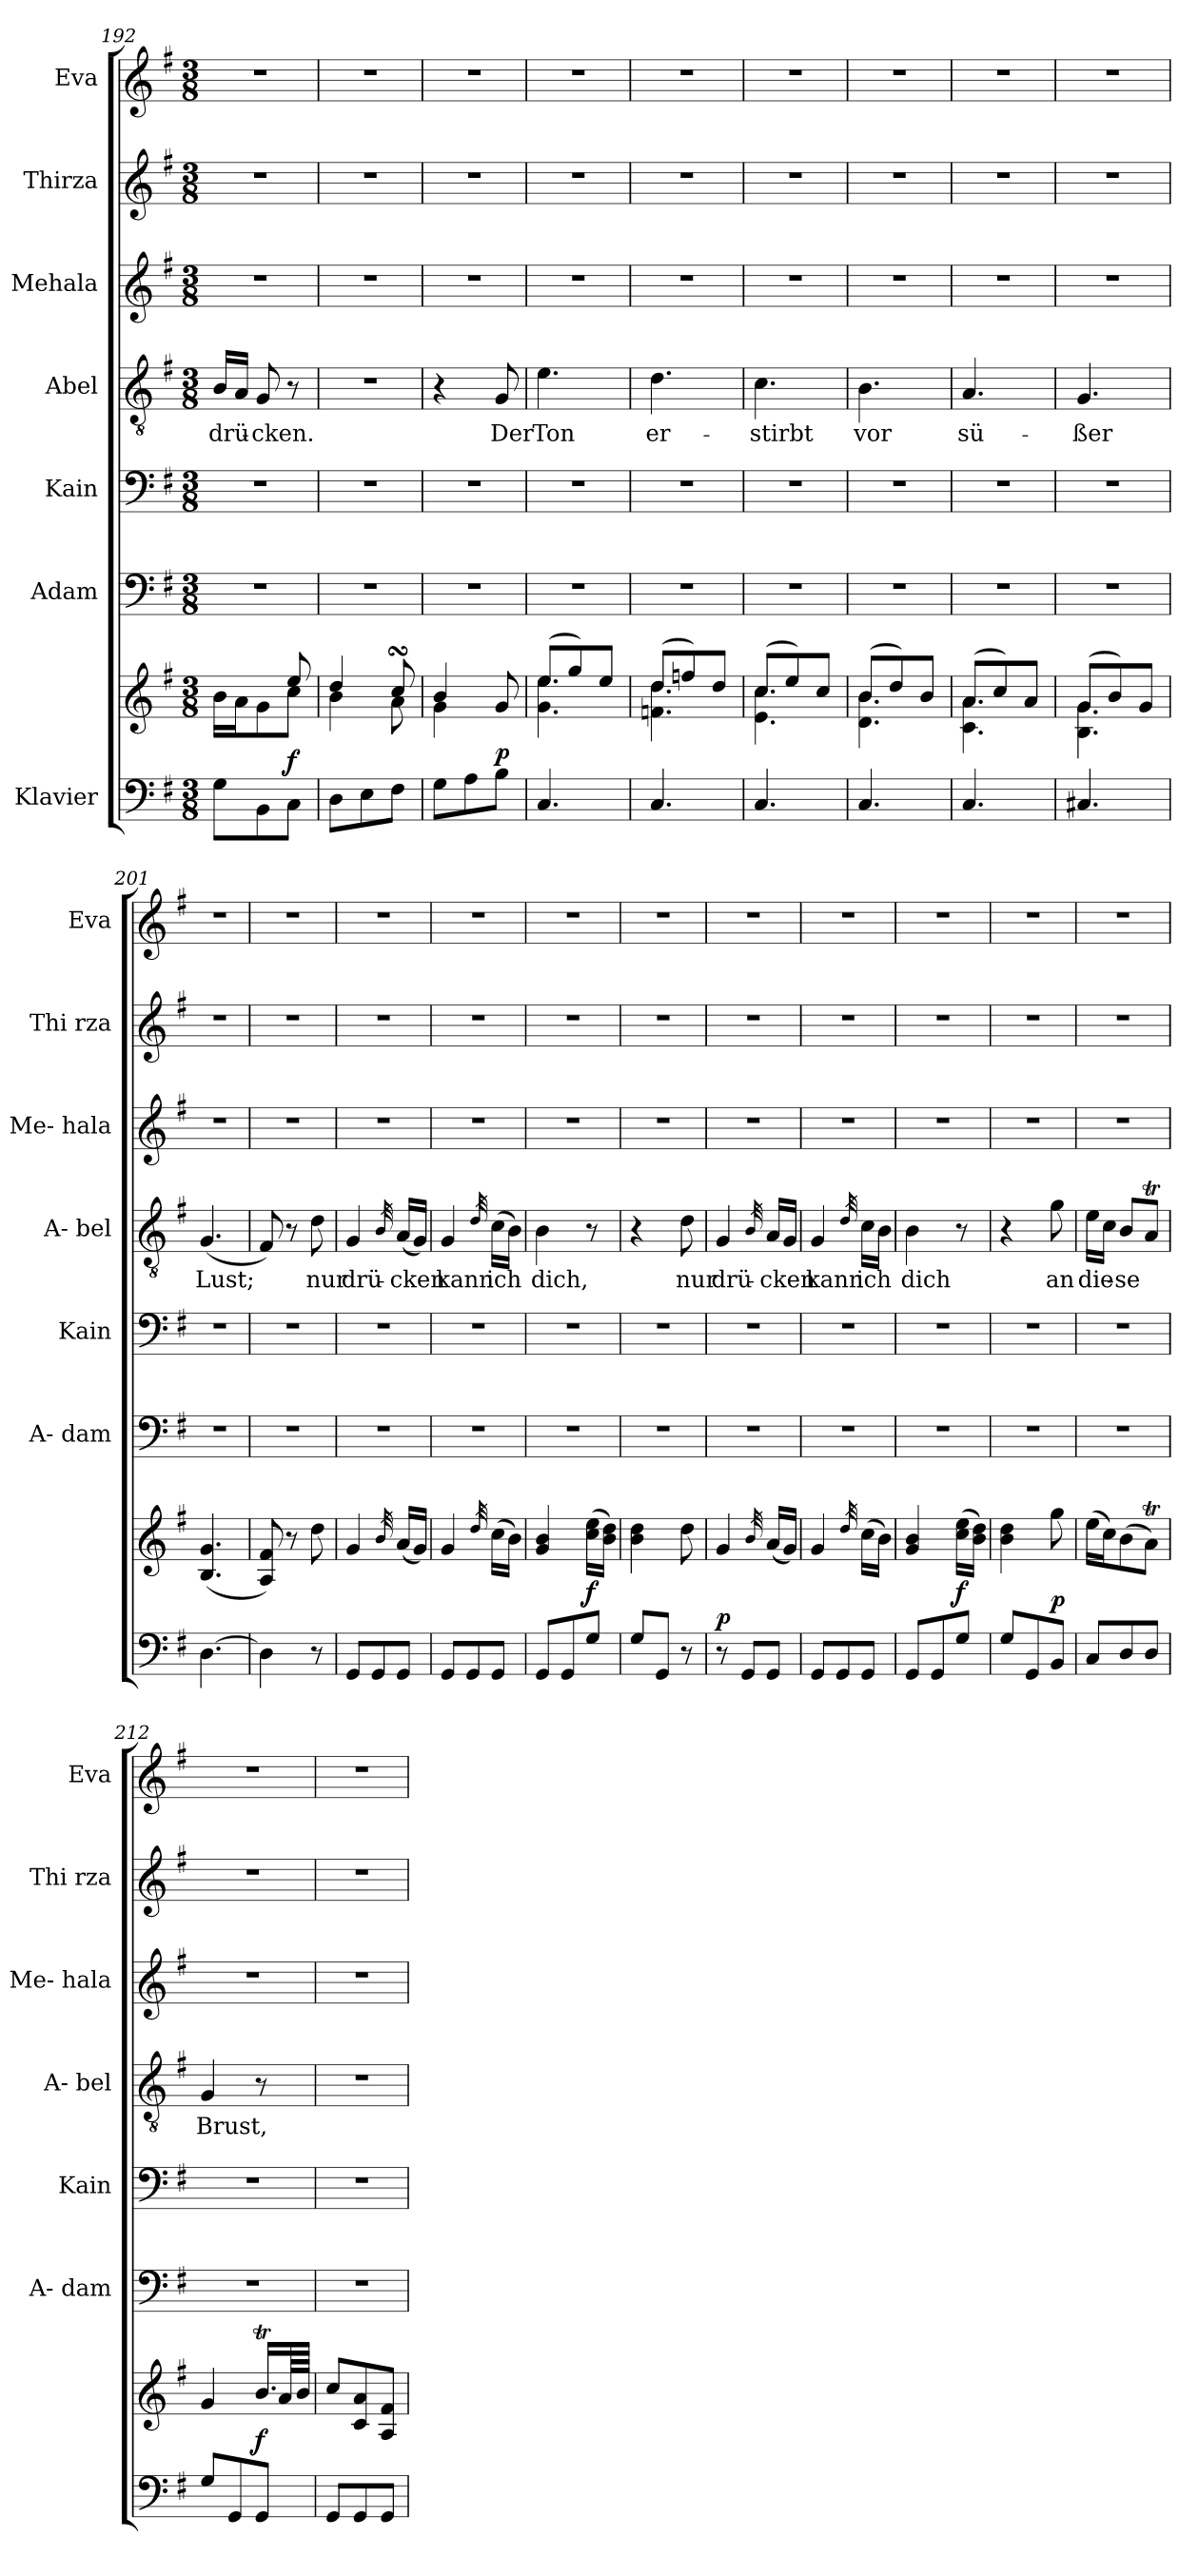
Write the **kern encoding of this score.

**kern	**kern	**dynam	**kern	**kern	**kern	**text	**kern	**kern	**kern
*part7	*part7	*part7	*part6	*part5	*part4	*part4	*part3	*part2	*part1
*staff8	*staff7	*staff7/8	*staff6	*staff5	*staff4	*staff4	*staff3	*staff2	*staff1
*I"Klavier	*	*	*I"Adam	*I"Kain	*I"Abel	*	*I"Mehala	*I"Thirza	*I"Eva
*	*	*	*I'A- dam	*I'Kain	*I'A- bel	*	*I'Me- hala	*I'Thi rza	*I'Eva
*clefF4	*clefG2	*	*clefF4	*clefF4	*clefGv2	*	*clefG2	*clefG2	*clefG2
*k[f#]	*k[f#]	*	*k[f#]	*k[f#]	*k[f#]	*	*k[f#]	*k[f#]	*k[f#]
*G:	*G:	*	*G:	*G:	*G:	*	*G:	*G:	*G:
*M3/8	*M3/8	*	*M3/8	*M3/8	*M3/8	*	*M3/8	*M3/8	*M3/8
=192	=192	=192	=192	=192	=192	=192	=192	=192	=192
*	*^	*	*	*	*	*	*	*	*
!	!	!	!	!	!	!	!LO:LY:b	!	!	!
8G\L	4ryy	16b\LL	.	4.r	4.r	16B/LL	-drü-	4.r	4.r	4.r
.	.	16a\J	.	.	.	16A/JJ	.	.	.	.
!	!	!	!	!	!	!	!LO:LY:b	!	!	!
8BB\	.	8g\	.	.	.	8G/	-cken.	.	.	.
!	!	!	!LO:DY:a=2	!	!	!	!	!	!	!
8C\J	8ee/	8cc\J	f	.	.	8r	.	.	.	.
=193	=193	=193	=193	=193	=193	=193	=193	=193	=193	=193
8D\L	4dd/	4b\	.	4.r	4.r	4.r	.	4.r	4.r	4.r
8E\	.	.	.	.	.	.	.	.	.	.
8F#\J	8ccsSSs/	8a\	.	.	.	.	.	.	.	.
=194	=194	=194	=194	=194	=194	=194	=194	=194	=194	=194
8G\L	4b/	4g\	.	4.r	4.r	4r	.	4.r	4.r	4.r
8A\	.	.	.	.	.	.	.	.	.	.
!	!	!	!LO:DY:a=2	!	!	!	!LO:LY:b	!	!	!
8B\J	8g/	8ryy	p	.	.	8G/	Der	.	.	.
=195	=195	=195	=195	=195	=195	=195	=195	=195	=195	=195
!	!	!	!	!	!	!	!LO:LY:b	!	!	!
4.C/	(>8ee/L	4.g\ 4.ee\	.	4.r	4.r	4.e\	Ton	4.r	4.r	4.r
.	8gg/)	.	.	.	.	.	.	.	.	.
.	8ee/J	.	.	.	.	.	.	.	.	.
=196	=196	=196	=196	=196	=196	=196	=196	=196	=196	=196
!	!	!	!	!	!	!	!LO:LY:b	!	!	!
4.C/	(>8dd/L	4.fn\ 4.dd\	.	4.r	4.r	4.d\	er-	4.r	4.r	4.r
.	8ffn/)	.	.	.	.	.	.	.	.	.
.	8dd/J	.	.	.	.	.	.	.	.	.
!!LO:PB:g=z
=197	=197	=197	=197	=197	=197	=197	=197	=197	=197	=197
!	!	!	!	!	!	!	!LO:LY:b	!	!	!
4.C/	(>8cc/L	4.e\ 4.cc\	.	4.r	4.r	4.c\	-stirbt	4.r	4.r	4.r
.	8ee/)	.	.	.	.	.	.	.	.	.
.	8cc/J	.	.	.	.	.	.	.	.	.
=198	=198	=198	=198	=198	=198	=198	=198	=198	=198	=198
!	!	!	!	!	!	!	!LO:LY:b	!	!	!
4.C/	(>8b/L	4.d\ 4.b\	.	4.r	4.r	4.B\	vor	4.r	4.r	4.r
.	8dd/)	.	.	.	.	.	.	.	.	.
.	8b/J	.	.	.	.	.	.	.	.	.
=199	=199	=199	=199	=199	=199	=199	=199	=199	=199	=199
!	!	!	!	!	!	!	!LO:LY:b	!	!	!
4.C/	(>8a/L	4.c\ 4.a\	.	4.r	4.r	4.A/	sü-	4.r	4.r	4.r
.	8cc/)	.	.	.	.	.	.	.	.	.
.	8a/J	.	.	.	.	.	.	.	.	.
=200	=200	=200	=200	=200	=200	=200	=200	=200	=200	=200
!	!	!	!	!	!	!	!LO:LY:b	!	!	!
4.C#X/	(>8g/L	4.B\ 4.g\	.	4.r	4.r	4.G/	-ßer	4.r	4.r	4.r
.	8b/)	.	.	.	.	.	.	.	.	.
.	8g/J	.	.	.	.	.	.	.	.	.
*	*v	*v	*	*	*	*	*	*	*	*
=201	=201	=201	=201	=201	=201	=201	=201	=201	=201
!	!	!	!	!	!	!LO:LY:b	!	!	!
[4.D\	(4.B/ 4.g/	.	4.r	4.r	(<4.G/	Lust;	4.r	4.r	4.r
=202	=202	=202	=202	=202	=202	=202	=202	=202	=202
4D\]	8A/ 8f#/)	.	4.r	4.r	8F#/)	.	4.r	4.r	4.r
.	8r	.	.	.	8r	.	.	.	.
!	!	!	!	!	!	!LO:LY:b	!	!	!
8r	8dd\	.	.	.	8d\	nur	.	.	.
=203	=203	=203	=203	=203	=203	=203	=203	=203	=203
!	!	!	!	!	!	!LO:LY:b	!	!	!
8GG/L	4g/	.	4.r	4.r	4G/	drü-	4.r	4.r	4.r
8GG/	.	.	.	.	.	.	.	.	.
.	32qb/	.	.	.	32qB/	.	.	.	.
!	!	!	!	!	!	!LO:LY:b	!	!	!
8GG/J	(<16a/LL	.	.	.	(<16A/LL	-cken	.	.	.
.	16g/JJ)	.	.	.	16G/JJ)	.	.	.	.
=204	=204	=204	=204	=204	=204	=204	=204	=204	=204
!	!	!	!	!	!	!LO:LY:b	!	!	!
8GG/L	4g/	.	4.r	4.r	4G/	kann	4.r	4.r	4.r
8GG/	.	.	.	.	.	.	.	.	.
.	32qdd/	.	.	.	32qd/	.	.	.	.
!	!	!	!	!	!	!LO:LY:b	!	!	!
8GG/J	(>16cc\LL	.	.	.	(>16c\LL	ich	.	.	.
.	16b\JJ)	.	.	.	16B\JJ)	.	.	.	.
=205	=205	=205	=205	=205	=205	=205	=205	=205	=205
!	!	!	!	!	!	!LO:LY:b	!	!	!
8GG/L	4g/ 4b/	.	4.r	4.r	4B\	dich,	4.r	4.r	4.r
8GG/	.	.	.	.	.	.	.	.	.
!	!	!LO:DY:a=2	!	!	!	!	!	!	!
8G/J	(>16cc\ 16ee\LL	f	.	.	8r	.	.	.	.
.	16b\ 16dd\JJ)	.	.	.	.	.	.	.	.
!!LO:LB:g=z
=206	=206	=206	=206	=206	=206	=206	=206	=206	=206
8G/L	4b\ 4dd\	.	4.r	4.r	4r	.	4.r	4.r	4.r
8GG/J	.	.	.	.	.	.	.	.	.
!	!	!	!	!	!	!LO:LY:b	!	!	!
8r	8dd\	.	.	.	8d\	nur	.	.	.
=207	=207	=207	=207	=207	=207	=207	=207	=207	=207
!	!	!LO:DY:a=2	!	!	!	!LO:LY:b	!	!	!
8r	4g/	p	4.r	4.r	4G/	drü-	4.r	4.r	4.r
8GG/L	.	.	.	.	.	.	.	.	.
.	32qb/	.	.	.	32qB/	.	.	.	.
!	!	!	!	!	!	!LO:LY:b	!	!	!
8GG/J	(<16a/LL	.	.	.	16A/LL	-cken	.	.	.
.	16g/JJ)	.	.	.	16G/JJ	.	.	.	.
=208	=208	=208	=208	=208	=208	=208	=208	=208	=208
!	!	!	!	!	!	!LO:LY:b	!	!	!
8GG/L	4g/	.	4.r	4.r	4G/	kann	4.r	4.r	4.r
8GG/	.	.	.	.	.	.	.	.	.
.	32qdd/	.	.	.	32qd/	.	.	.	.
!	!	!	!	!	!	!LO:LY:b	!	!	!
8GG/J	(>16cc\LL	.	.	.	16c\LL	ich	.	.	.
.	16b\JJ)	.	.	.	16B\JJ	.	.	.	.
=209	=209	=209	=209	=209	=209	=209	=209	=209	=209
!	!	!	!	!	!	!LO:LY:b	!	!	!
8GG/L	4g/ 4b/	.	4.r	4.r	4B\	dich	4.r	4.r	4.r
8GG/	.	.	.	.	.	.	.	.	.
!	!	!LO:DY:a=2	!	!	!	!	!	!	!
8G/J	(>16cc\ 16ee\LL	f	.	.	8r	.	.	.	.
.	16b\ 16dd\JJ)	.	.	.	.	.	.	.	.
=210	=210	=210	=210	=210	=210	=210	=210	=210	=210
8G/L	4b\ 4dd\	.	4.r	4.r	4r	.	4.r	4.r	4.r
8GG/	.	.	.	.	.	.	.	.	.
!	!	!LO:DY:a=2	!	!	!	!LO:LY:b	!	!	!
8BB/J	8gg\	p	.	.	8g\	an	.	.	.
=211	=211	=211	=211	=211	=211	=211	=211	=211	=211
!	!	!	!	!	!	!LO:LY:b	!	!	!
8C/L	(>16ee\LL	.	4.r	4.r	16e\LL	die-	4.r	4.r	4.r
.	16cc\J)	.	.	.	16c\JJ	.	.	.	.
!	!	!	!	!	!	!LO:LY:b	!	!	!
8D/	(>8b\	.	.	.	8B/L	-se	.	.	.
8D/J	8aT\J)	.	.	.	8AT/J	.	.	.	.
=212	=212	=212	=212	=212	=212	=212	=212	=212	=212
!	!	!	!	!	!	!LO:LY:b	!	!	!
8G/L	4g/	.	4.r	4.r	4G/	Brust,	4.r	4.r	4.r
8GG/	.	.	.	.	.	.	.	.	.
!	!	!LO:DY:a=2	!	!	!	!	!	!	!
8GG/J	16.bt/LL	f	.	.	8r	.	.	.	.
.	64a/LL	.	.	.	.	.	.	.	.
.	64b/JJJJ	.	.	.	.	.	.	.	.
=213	=213	=213	=213	=213	=213	=213	=213	=213	=213
8GG/L	8cc/L	.	4.r	4.r	4.r	.	4.r	4.r	4.r
8GG/	8c/ 8a/	.	.	.	.	.	.	.	.
8GG/J	8A/ 8f#/J	.	.	.	.	.	.	.	.
=	=	=	=	=	=	=	=	=	=
*-	*-	*-	*-	*-	*-	*-	*-	*-	*-
